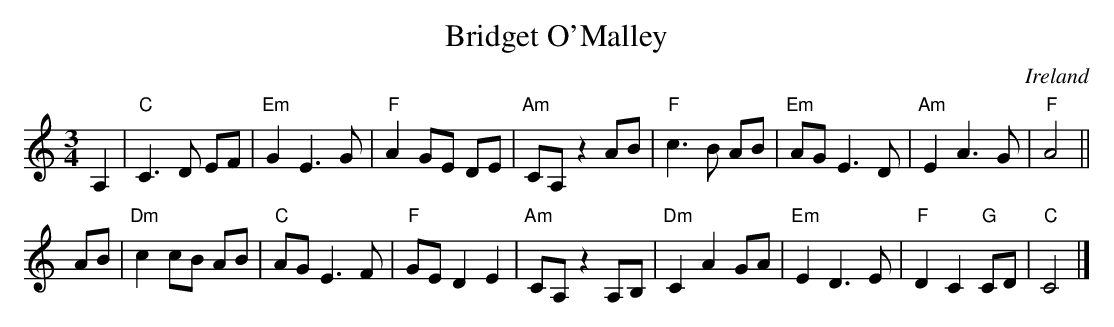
X:1
T: Bridget O'Malley
O: Ireland
M: 3/4
L: 1/8
K: C
A,2 |\
"C"C3 D EF | "Em"G2 E3 G | "F"A2 GE DE | "Am"CA, z2 AB |\
"F"c3 B AB | "Em"AG E3 D | "Am"E2 A3 G | "F"A4 ||
AB |\
"Dm"c2 cB AB | "C"AG E3 F | "F"GE D2 E2 | "Am"CA, z2 A,B, |\
"Dm"C2 A2 GA | "Em"E2 D3 E | "F"D2 C2 "G"CD | "C"C4 |]
